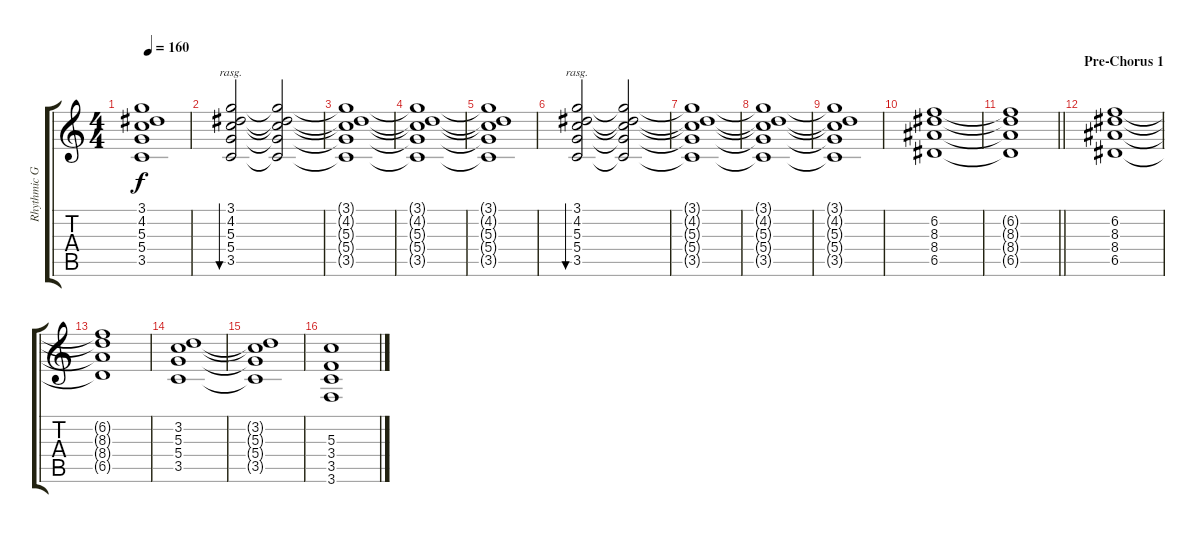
\track ("Rhythmic Guitar" "Rhythmic G") {instrument distortionguitar}
\staff {score tabs}
\tuning (E4 B3 G3 D3 A2 D2) {hide}
\ts (4 4)
\tempo 160
\clef g2
\ks c
(3.1{t} 4.2{t} 5.3{t} 5.4{t} 3.5{t}).1{dy f} |
(3.1 4.2 5.3 5.4 3.5).2{bu 480 rasg ii} (3.1{t} 4.2{t} 5.3{t} 5.4{t} 3.5{t}).2 |
(3.1{t} 4.2{t} 5.3{t} 5.4{t} 3.5{t}).1 |
(3.1{t} 4.2{t} 5.3{t} 5.4{t} 3.5{t}).1 |
(3.1{t} 4.2{t} 5.3{t} 5.4{t} 3.5{t}).1 |
(3.1 4.2 5.3 5.4 3.5).2{bu 480 rasg ii} (3.1{t} 4.2{t} 5.3{t} 5.4{t} 3.5{t}).2 |
(3.1{t} 4.2{t} 5.3{t} 5.4{t} 3.5{t}).1 |
(3.1{t} 4.2{t} 5.3{t} 5.4{t} 3.5{t}).1 |
(3.1{t} 4.2{t} 5.3{t} 5.4{t} 3.5{t}).1 |
(6.2 8.3 8.4 6.5).1 |
\barLineRight lightlight
(6.2{t} 8.3{t} 8.4{t} 6.5{t}).1 |
\section ("" "Pre-Chorus 1")
(6.2 8.3 8.4 6.5).1 |
(6.2{t} 8.3{t} 8.4{t} 6.5{t}).1 |
(3.2 5.3 5.4 3.5).1 |
(3.2{t} 5.3{t} 5.4{t} 3.5{t}).1 |
(5.3 3.4 3.5 3.6).1
